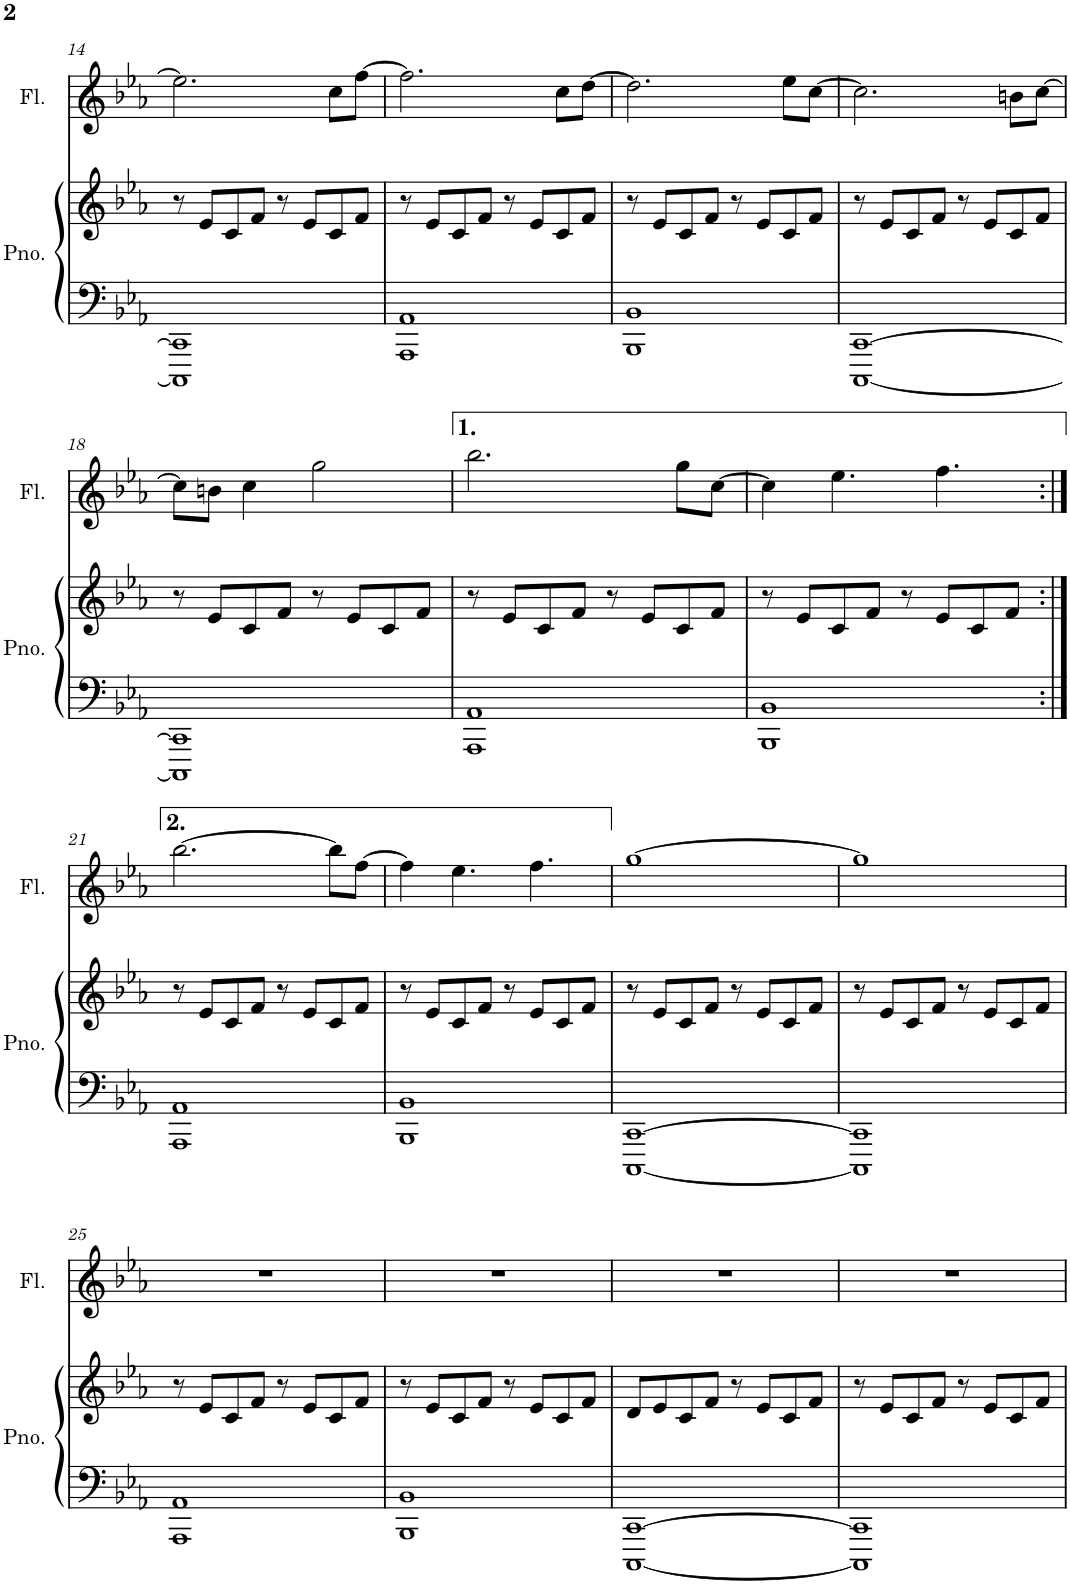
**kern	**kern	**kern
*part2	*part2	*part1
*staff3	*staff2	*staff1
*I"Piano	*	*I"Flute
*I'Pno.	*	*I'Fl.
!!LO:PB:g=z
*clefF4	*clefG2	*clefG2
*k[b-e-a-]	*k[b-e-a-]	*k[b-e-a-]
*M4/4	*M4/4	*M4/4
=14	=14	=14
1CCC] 1CC]	8r	2.ee-\]
.	8e-/L	.
.	8c/	.
.	8f/J	.
.	8r	.
.	8e-/L	.
.	8c/	8cc\L
.	8f/J	[8ff\J
=15	=15	=15
1AAA- 1AA-	8r	2.ff\]
.	8e-/L	.
.	8c/	.
.	8f/J	.
.	8r	.
.	8e-/L	.
.	8c/	8cc\L
.	8f/J	[8dd\J
=16	=16	=16
1BBB- 1BB-	8r	2.dd\]
.	8e-/L	.
.	8c/	.
.	8f/J	.
.	8r	.
.	8e-/L	.
.	8c/	8ee-\L
.	8f/J	[8cc\J
=17	=17	=17
[1CCC [1CC	8r	2.cc\]
.	8e-/L	.
.	8c/	.
.	8f/J	.
.	8r	.
.	8e-/L	.
.	8c/	8bn\L
.	8f/J	[8cc\J
!!LO:LB:g=z
=18	=18	=18
1CCC] 1CC]	8r	8cc\L]
.	8e-/L	8bn\J
.	8c/	4cc\
.	8f/J	.
.	8r	2gg\
.	8e-/L	.
.	8c/	.
.	8f/J	.
=19	=19	=19
1AAA- 1AA-	8r	2.bb-\
.	8e-/L	.
.	8c/	.
.	8f/J	.
.	8r	.
.	8e-/L	.
.	8c/	8gg\L
.	8f/J	[8cc\J
=20	=20	=20
1BBB- 1BB-	8r	4cc\]
.	8e-/L	.
.	8c/	4.ee-\
.	8f/J	.
.	8r	.
.	8e-/L	4.ff\
.	8c/	.
.	8f/J	.
!!LO:LB:g=z
=21:|!	=21:|!	=21:|!
*	*	*k[b-e-a-]
1AAA- 1AA-	8r	[2.bb-\
.	8e-/L	.
.	8c/	.
.	8f/J	.
.	8r	.
.	8e-/L	.
.	8c/	8bb-\L]
.	8f/J	[8ff\J
=22	=22	=22
1BBB- 1BB-	8r	4ff\]
.	8e-/L	.
.	8c/	4.ee-\
.	8f/J	.
.	8r	.
.	8e-/L	4.ff\
.	8c/	.
.	8f/J	.
=23	=23	=23
[1CCC [1CC	8r	[1gg
.	8e-/L	.
.	8c/	.
.	8f/J	.
.	8r	.
.	8e-/L	.
.	8c/	.
.	8f/J	.
=24	=24	=24
1CCC] 1CC]	8r	1gg]
.	8e-/L	.
.	8c/	.
.	8f/J	.
.	8r	.
.	8e-/L	.
.	8c/	.
.	8f/J	.
!!LO:LB:g=z
=25	=25	=25
1AAA- 1AA-	8r	1r
.	8e-/L	.
.	8c/	.
.	8f/J	.
.	8r	.
.	8e-/L	.
.	8c/	.
.	8f/J	.
=26	=26	=26
1BBB- 1BB-	8r	1r
.	8e-/L	.
.	8c/	.
.	8f/J	.
.	8r	.
.	8e-/L	.
.	8c/	.
.	8f/J	.
=27	=27	=27
[1CCC [1CC	8d/L	1r
.	8e-/	.
.	8c/	.
.	8f/J	.
.	8r	.
.	8e-/L	.
.	8c/	.
.	8f/J	.
=28	=28	=28
1CCC] 1CC]	8r	1r
.	8e-/L	.
.	8c/	.
.	8f/J	.
.	8r	.
.	8e-/L	.
.	8c/	.
.	8f/J	.
=	=	=
*-	*-	*-
